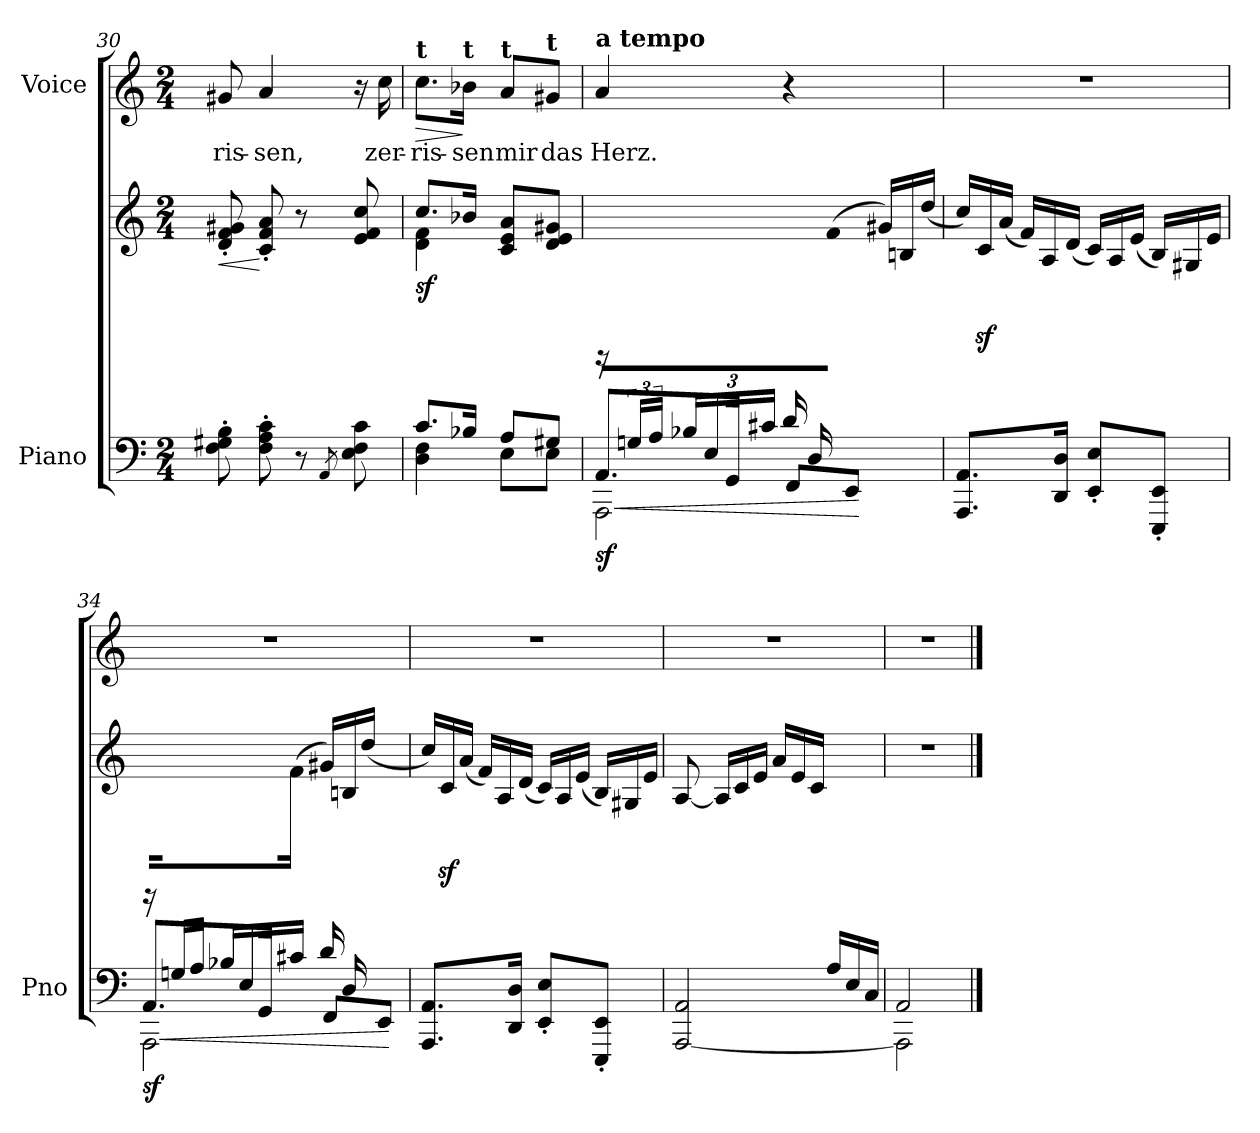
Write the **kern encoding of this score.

**kern	**kern	**dynam	**kern	**text	**dynam
*part2	*part2	*part2	*part1	*part1	*part1
*staff3	*staff2	*staff2/3	*staff1	*staff1	*staff1
*I"Piano	*	*	*I"Voice	*	*
*I'Pno	*	*	*	*	*
!!LO:LB:g=z
*clefF4	*clefG2	*	*clefG2	*	*
*k[]	*k[]	*	*k[]	*	*
*M2/4	*M2/4	*	*M2/4	*	*
=30	=30	=30	=30	=30	=30
!	!	!LO:HP:b	!	!LO:LY:b	!
8F\' 8G#X\' 8B\'	8d/' 8f/' 8g#X/'	<	8g#X/	-ris-	.
!	!	!	!	!LO:LY:b	!
8F\' 8A\' 8c\'	8c/' 8f/' 8a/'	[	4a/	-sen,	.
8r	8r	.	.	.	.
8qAA/	.	.	.	.	.
8E\ 8F\ 8c\	8e/ 8f/ 8cc/	.	16r	.	.
!	!	!	!	!LO:LY:b	!
.	.	.	16cc\	zer-	.
=31	=31	=31	=31	=31	=31
*^	*^	*	*	*	*
!	!	!	!	!	!LO:TX:a:B:t=t	!	!
!	!	!	!	!LO:DY:b	!	!LO:LY:b	!LO:HP:b
8.c/L	4D\ 4F\	8.cc/L	4d\ 4f\	sf	8.cc\L	-ris-	>
!	!	!	!	!	!LO:TX:a:B:t=t	!	!
!	!	!	!	!	!	!LO:LY:b	!
16B-X/Jk	.	16b-X/Jk	.	.	16b-X\Jk	-sen	]
!	!	!	!	!	!LO:TX:a:B:t=t	!	!
!	!	!	!	!	!	!LO:LY:b	!
8A/L	8E\L	8c/ 8e/ 8a/L	4ryy	.	8a/L	mir	.
!	!	!	!	!	!LO:TX:a:B:t=t	!	!
!	!	!	!	!	!	!LO:LY:b	!
8G#X/J	8E\J	8d/ 8e/ 8g#X/J	.	.	8g#X/J	das	.
*	*	*v	*v	*	*	*	*
=32	=32	=32	=32	=32	=32	=32
*	*^	*	*	*	*	*
*	*	*	*Xtuplet	*	*	*	*
!	!	!	!	!	!LO:TX:a:B:t=a tempo	!	!
!	!	!	!	!LO:DY:b=2	!	!LO:LY:b	!
24ryy	8.AA/L	2AAA\	24rDDD	sf	4a/	Herz.	.
!	!	!	!	!LO:HP:b=2	!	!	!
24Gn/LL	.	.	24%7ryy	<	.	.	.
24A/JJ	.	.	.	.	.	.	.
24B-X/LL	.	.	.	.	.	.	.
24E/	.	.	.	.	.	.	.
.	16GG/Jk	.	.	.	.	.	.
24c#X/JJ	.	.	.	.	.	.	.
*Xtuplet	*	*	*	*	*	*	*
24d/LL	8FF/L	.	.	.	4r	.	.
24D/	.	.	.	.	.	.	.
6ryy	.	.	(24f\JJ	.	.	.	.
.	8EE/J	.	24g#X/LL)	.	.	.	.
.	.	.	24Bn/	[	.	.	.
.	.	.	(24dd/JJ	.	.	.	.
*v	*v	*v	*	*	*	*	*
=33	=33	=33	=33	=33	=33
8.AAA/ 8.AA/L	24cc/LL)	.	2r	.	.
.	24cz>/	.	.	.	.
.	(24a/JJ	.	.	.	.
.	24f/LL)	.	.	.	.
.	24A/	.	.	.	.
16DD/ 16D/Jk	.	.	.	.	.
.	(24d/JJ	.	.	.	.
8EE/' 8E/'L	24c/LL)	.	.	.	.
.	24A/	.	.	.	.
.	(24e/JJ	.	.	.	.
8EEE/' 8EE/'J	24B/LL)	.	.	.	.
.	24G#X/	.	.	.	.
.	24e/JJ	.	.	.	.
!!LO:LB:g=z
=34	=34	=34	=34	=34	=34
*^	*	*	*	*	*
*	*^	*	*	*	*	*
!	!	!	!	!LO:DY:b=2	!	!	!
24ryy	8.AA/L	2AAA\	24rDDD	sf	2r	.	.
!	!	!	!	!LO:HP:b=2	!	!	!
24Gn/LL	.	.	24%7ryy	<	.	.	.
24A/JJ	.	.	.	.	.	.	.
24B-X/LL	.	.	.	.	.	.	.
24E/	.	.	.	.	.	.	.
.	16GG/Jk	.	.	.	.	.	.
24c#X/JJ	.	.	.	.	.	.	.
24d/LL	8FF/L	.	.	.	.	.	.
24D/	.	.	.	.	.	.	.
6ryy	.	.	(24f\JJ	.	.	.	.
.	8EE/J	.	24g#X/LL)	.	.	.	.
.	.	.	24Bn/	[	.	.	.
.	.	.	(24dd/JJ	.	.	.	.
*v	*v	*v	*	*	*	*	*
=35	=35	=35	=35	=35	=35
8.AAA/ 8.AA/L	24cc/LL)	.	2r	.	.
.	24cz>/	.	.	.	.
.	(24a/JJ	.	.	.	.
.	24f/LL)	.	.	.	.
.	24A/	.	.	.	.
16DD/ 16D/Jk	.	.	.	.	.
.	(24d/JJ	.	.	.	.
8EE/' 8E/'L	24c/LL)	.	.	.	.
.	24A/	.	.	.	.
.	(24e/JJ	.	.	.	.
8EEE/' 8EE/'J	24B/LL)	.	.	.	.
.	24G#X/	.	.	.	.
.	24e/JJ	.	.	.	.
=36	=36	=36	=36	=36	=36
*^	*	*	*	*	*
4.ryy	[2AAA/ 2AA/	(>[10A/	.	2r	.	.
.	.	20A/LL]	.	.	.	.
.	.	20c/	.	.	.	.
.	.	20e/JJ	.	.	.	.
.	.	24a/LL	.	.	.	.
.	.	24e/	.	.	.	.
.	.	24c/JJ	.	.	.	.
24A/LL	.	8ryy	.	.	.	.
24E/	.	.	.	.	.	.
24C/JJ	.	.	.	.	.	.
=37	=37	=37	=37	=37	=37	=37
2AA/)	2AAA\]	2r	.	2r	.	.
*v	*v	*	*	*	*	*
==	==	==	==	==	==
*-	*-	*-	*-	*-	*-
